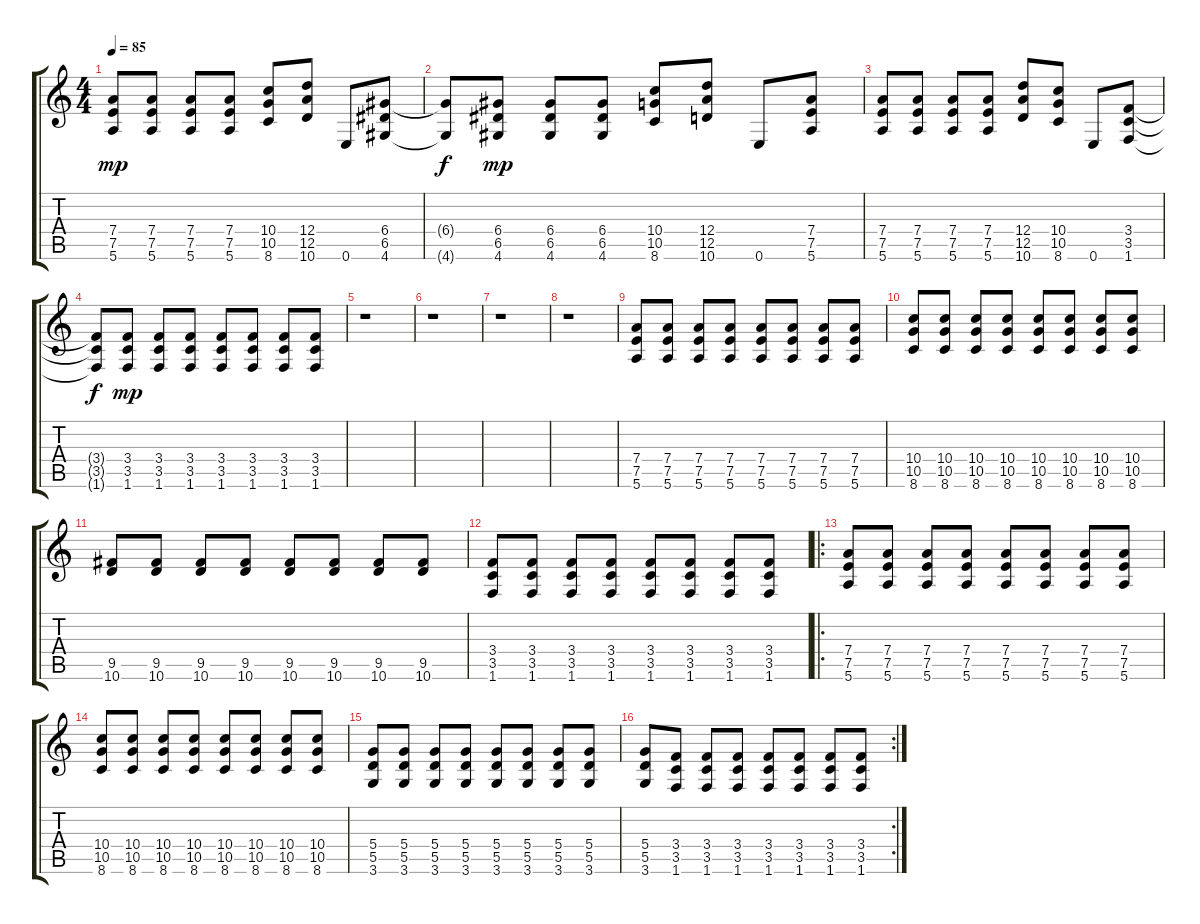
\track "" {instrument acousticguitarsteel}
\staff {score tabs}
\tuning (E4 B3 G3 D3 A2 E2) {hide}
\ts (4 4)
\tempo 85
\clef g2
\ks c
(7.4 7.5 5.6).8{dy mp} (7.4 7.5 5.6).8 (7.4 7.5 5.6).8 (7.4 7.5 5.6).8 (10.4 10.5 8.6).8 (12.4 12.5 10.6).8 0.6.8 (6.4 6.5 4.6).8 |
(6.4{t} 4.6{t}).8{dy f} (6.4 6.5 4.6).8{dy mp} (6.4 6.5 4.6).8 (6.4 6.5 4.6).8 (10.4 10.5 8.6).8 (12.4 12.5 10.6).8 0.6.8 (7.4 7.5 5.6).8 |
(7.4 7.5 5.6).8 (7.4 7.5 5.6).8 (7.4 7.5 5.6).8 (7.4 7.5 5.6).8 (12.4 12.5 10.6).8 (10.4 10.5 8.6).8 0.6.8 (3.4 3.5 1.6).8 |
(3.4{t} 3.5{t} 1.6{t}).8{dy f} (3.4 3.5 1.6).8{dy mp} (3.4 3.5 1.6).8 (3.4 3.5 1.6).8 (3.4 3.5 1.6).8 (3.4 3.5 1.6).8 (3.4 3.5 1.6).8 (3.4 3.5 1.6).8 |
r.1 |
r.1 |
r.1 |
r.1 |
(7.4 7.5 5.6).8 (7.4 7.5 5.6).8 (7.4 7.5 5.6).8 (7.4 7.5 5.6).8 (7.4 7.5 5.6).8 (7.4 7.5 5.6).8 (7.4 7.5 5.6).8 (7.4 7.5 5.6).8 |
(10.4 10.5 8.6).8 (10.4 10.5 8.6).8 (10.4 10.5 8.6).8 (10.4 10.5 8.6).8 (10.4 10.5 8.6).8 (10.4 10.5 8.6).8 (10.4 10.5 8.6).8 (10.4 10.5 8.6).8 |
(9.5 10.6).8 (9.5 10.6).8 (9.5 10.6).8 (9.5 10.6).8 (9.5 10.6).8 (9.5 10.6).8 (9.5 10.6).8 (9.5 10.6).8 |
(3.4 3.5 1.6).8 (3.4 3.5 1.6).8 (3.4 3.5 1.6).8 (3.4 3.5 1.6).8 (3.4 3.5 1.6).8 (3.4 3.5 1.6).8 (3.4 3.5 1.6).8 (3.4 3.5 1.6).8 |
\ro
(7.4 7.5 5.6).8 (7.4 7.5 5.6).8 (7.4 7.5 5.6).8 (7.4 7.5 5.6).8 (7.4 7.5 5.6).8 (7.4 7.5 5.6).8 (7.4 7.5 5.6).8 (7.4 7.5 5.6).8 |
(10.4 10.5 8.6).8 (10.4 10.5 8.6).8 (10.4 10.5 8.6).8 (10.4 10.5 8.6).8 (10.4 10.5 8.6).8 (10.4 10.5 8.6).8 (10.4 10.5 8.6).8 (10.4 10.5 8.6).8 |
(5.4 5.5 3.6).8 (5.4 5.5 3.6).8 (5.4 5.5 3.6).8 (5.4 5.5 3.6).8 (5.4 5.5 3.6).8 (5.4 5.5 3.6).8 (5.4 5.5 3.6).8 (5.4 5.5 3.6).8 |
\rc 2
(5.4 5.5 3.6).8 (3.4 3.5 1.6).8 (3.4 3.5 1.6).8 (3.4 3.5 1.6).8 (3.4 3.5 1.6).8 (3.4 3.5 1.6).8 (3.4 3.5 1.6).8 (3.4 3.5 1.6).8
